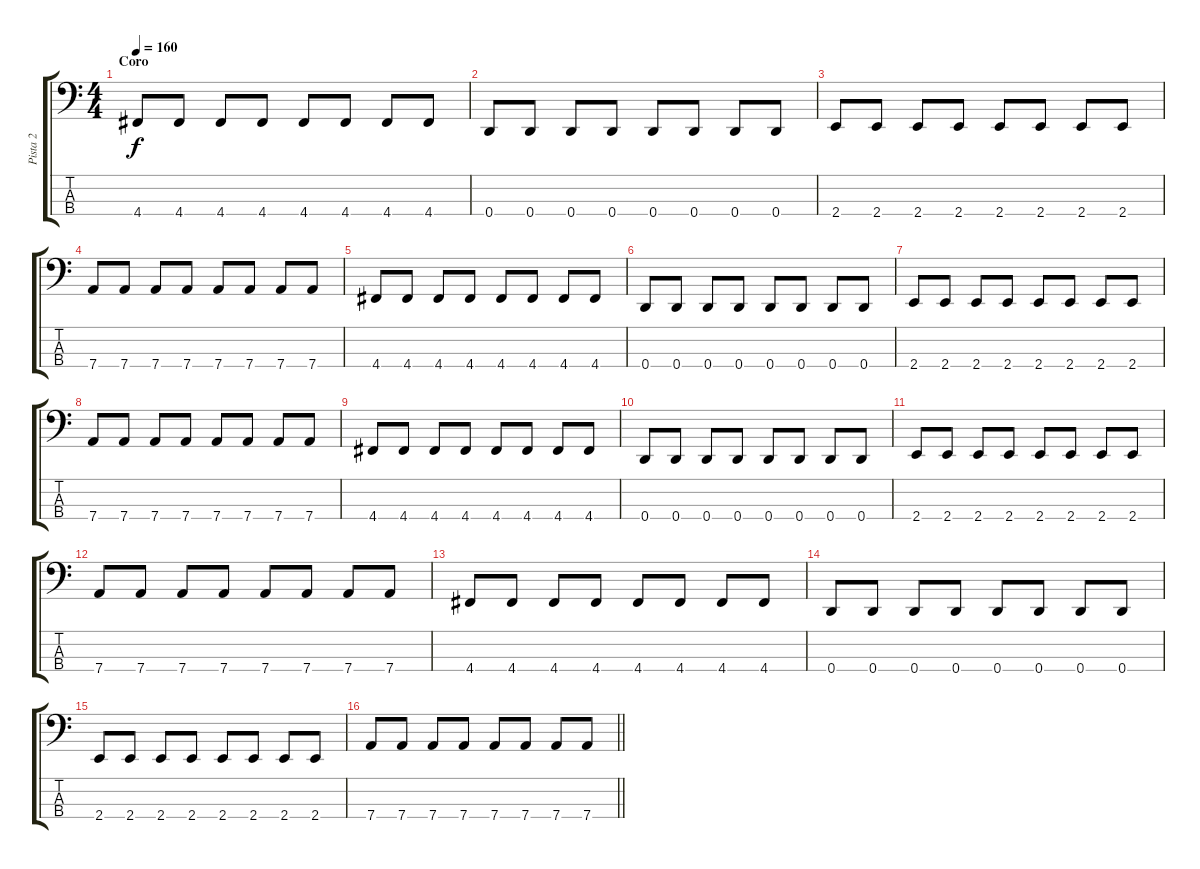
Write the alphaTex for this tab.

\track ("Pista 2" "Pista 2") {instrument electricbassfinger}
\staff {score tabs}
\tuning (G2 D2 A1 D1) {hide}
\ts (4 4)
\section ("" "Coro")
\tempo 160
\clef f4
\ks c
4.4.8{dy f} 4.4.8 4.4.8 4.4.8 4.4.8 4.4.8 4.4.8 4.4.8 |
0.4.8 0.4.8 0.4.8 0.4.8 0.4.8 0.4.8 0.4.8 0.4.8 |
2.4.8 2.4.8 2.4.8 2.4.8 2.4.8 2.4.8 2.4.8 2.4.8 |
7.4.8 7.4.8 7.4.8 7.4.8 7.4.8 7.4.8 7.4.8 7.4.8 |
4.4.8 4.4.8 4.4.8 4.4.8 4.4.8 4.4.8 4.4.8 4.4.8 |
0.4.8 0.4.8 0.4.8 0.4.8 0.4.8 0.4.8 0.4.8 0.4.8 |
2.4.8 2.4.8 2.4.8 2.4.8 2.4.8 2.4.8 2.4.8 2.4.8 |
7.4.8 7.4.8 7.4.8 7.4.8 7.4.8 7.4.8 7.4.8 7.4.8 |
4.4.8 4.4.8 4.4.8 4.4.8 4.4.8 4.4.8 4.4.8 4.4.8 |
0.4.8 0.4.8 0.4.8 0.4.8 0.4.8 0.4.8 0.4.8 0.4.8 |
2.4.8 2.4.8 2.4.8 2.4.8 2.4.8 2.4.8 2.4.8 2.4.8 |
7.4.8 7.4.8 7.4.8 7.4.8 7.4.8 7.4.8 7.4.8 7.4.8 |
4.4.8 4.4.8 4.4.8 4.4.8 4.4.8 4.4.8 4.4.8 4.4.8 |
0.4.8 0.4.8 0.4.8 0.4.8 0.4.8 0.4.8 0.4.8 0.4.8 |
2.4.8 2.4.8 2.4.8 2.4.8 2.4.8 2.4.8 2.4.8 2.4.8 |
\barLineRight lightlight
7.4.8 7.4.8 7.4.8 7.4.8 7.4.8 7.4.8 7.4.8 7.4.8
